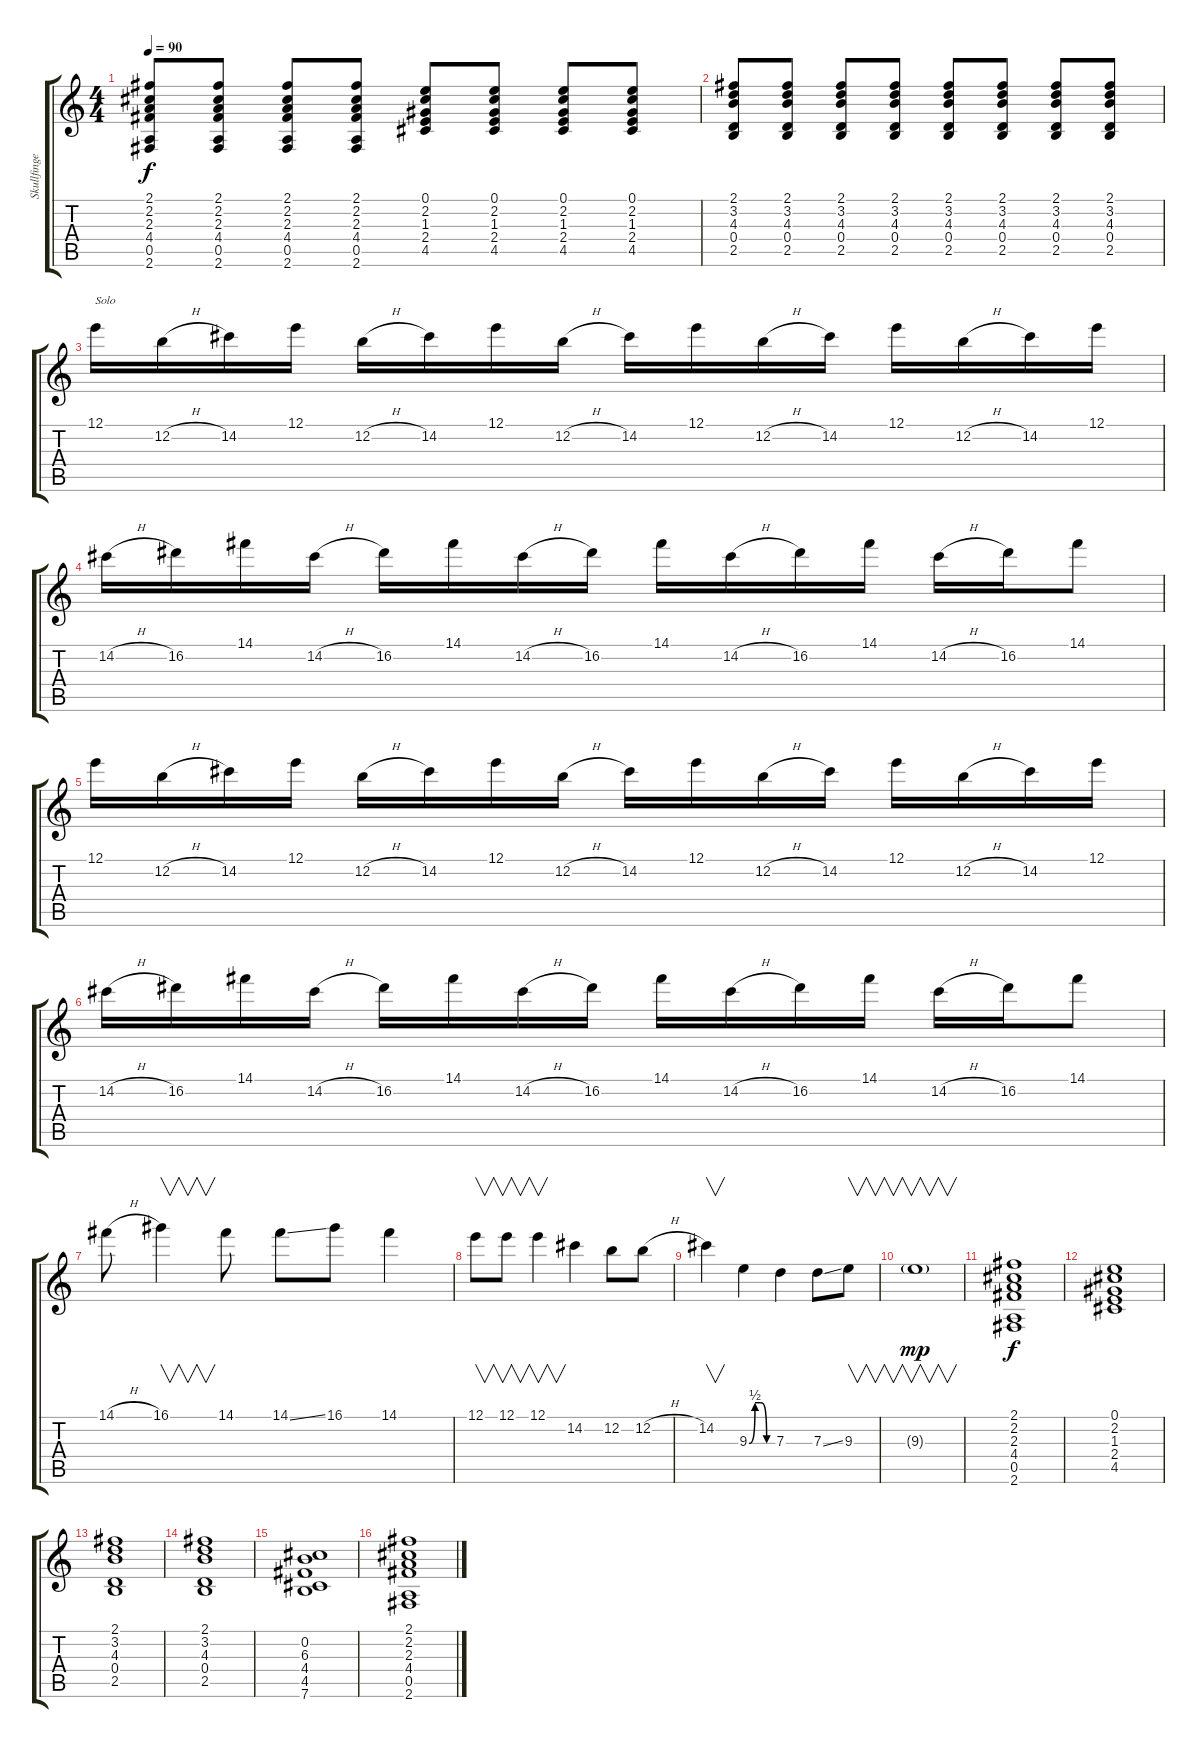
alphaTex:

\track ("Skullfinger" "Skullfinge") {instrument electricguitarclean}
\staff {score tabs}
\tuning (E4 B3 G3 D3 A2 E2) {hide}
\ts (4 4)
\tempo 90
\clef g2
\ks c
(2.1 2.2 2.3 4.4 0.5 2.6).8{dy f} (2.1 2.2 2.3 4.4 0.5 2.6).8 (2.1 2.2 2.3 4.4 0.5 2.6).8 (2.1 2.2 2.3 4.4 0.5 2.6).8 (0.1 2.2 1.3 2.4 4.5).8 (0.1 2.2 1.3 2.4 4.5).8 (0.1 2.2 1.3 2.4 4.5).8 (0.1 2.2 1.3 2.4 4.5).8 |
(2.1 3.2 4.3 0.4 2.5).8 (2.1 3.2 4.3 0.4 2.5).8 (2.1 3.2 4.3 0.4 2.5).8 (2.1 3.2 4.3 0.4 2.5).8 (2.1 3.2 4.3 0.4 2.5).8 (2.1 3.2 4.3 0.4 2.5).8 (2.1 3.2 4.3 0.4 2.5).8 (2.1 3.2 4.3 0.4 2.5).8 |
12.1.16{txt "Solo"} 12.2{h}.16 14.2.16 12.1.16 12.2{h}.16 14.2.16 12.1.16 12.2{h}.16 14.2.16 12.1.16 12.2{h}.16 14.2.16 12.1.16 12.2{h}.16 14.2.16 12.1.16 |
14.2{h}.16 16.2.16 14.1.16 14.2{h}.16 16.2.16 14.1.16 14.2{h}.16 16.2.16 14.1.16 14.2{h}.16 16.2.16 14.1.16 14.2{h}.16 16.2.16 14.1.8 |
12.1.16 12.2{h}.16 14.2.16 12.1.16 12.2{h}.16 14.2.16 12.1.16 12.2{h}.16 14.2.16 12.1.16 12.2{h}.16 14.2.16 12.1.16 12.2{h}.16 14.2.16 12.1.16 |
14.2{h}.16 16.2.16 14.1.16 14.2{h}.16 16.2.16 14.1.16 14.2{h}.16 16.2.16 14.1.16 14.2{h}.16 16.2.16 14.1.16 14.2{h}.16 16.2.16 14.1.8 |
14.1{h}.8 16.1.4{v} 14.1.8 14.1{ss}.8 16.1.8 14.1.4 |
12.1.8{v} 12.1.8{v} 12.1.4{v} 14.2.4 12.2.8 12.2{h}.8 |
14.2.4{v} 9.3{be (custom 0 0 15 2 30 2 45 0 60 0)}.4 7.3.4 7.3{ss}.8 9.3.8{v} |
9.3{g}.1{v dy mp} |
(2.1 2.2 2.3 4.4 0.5 2.6).1{dy f} |
(0.1 2.2 1.3 2.4 4.5).1 |
(2.1 3.2 4.3 0.4 2.5).1 |
(2.1 3.2 4.3 0.4 2.5).1 |
(0.2 6.3 4.4 4.5 7.6).1 |
(2.1 2.2 2.3 4.4 0.5 2.6).1
